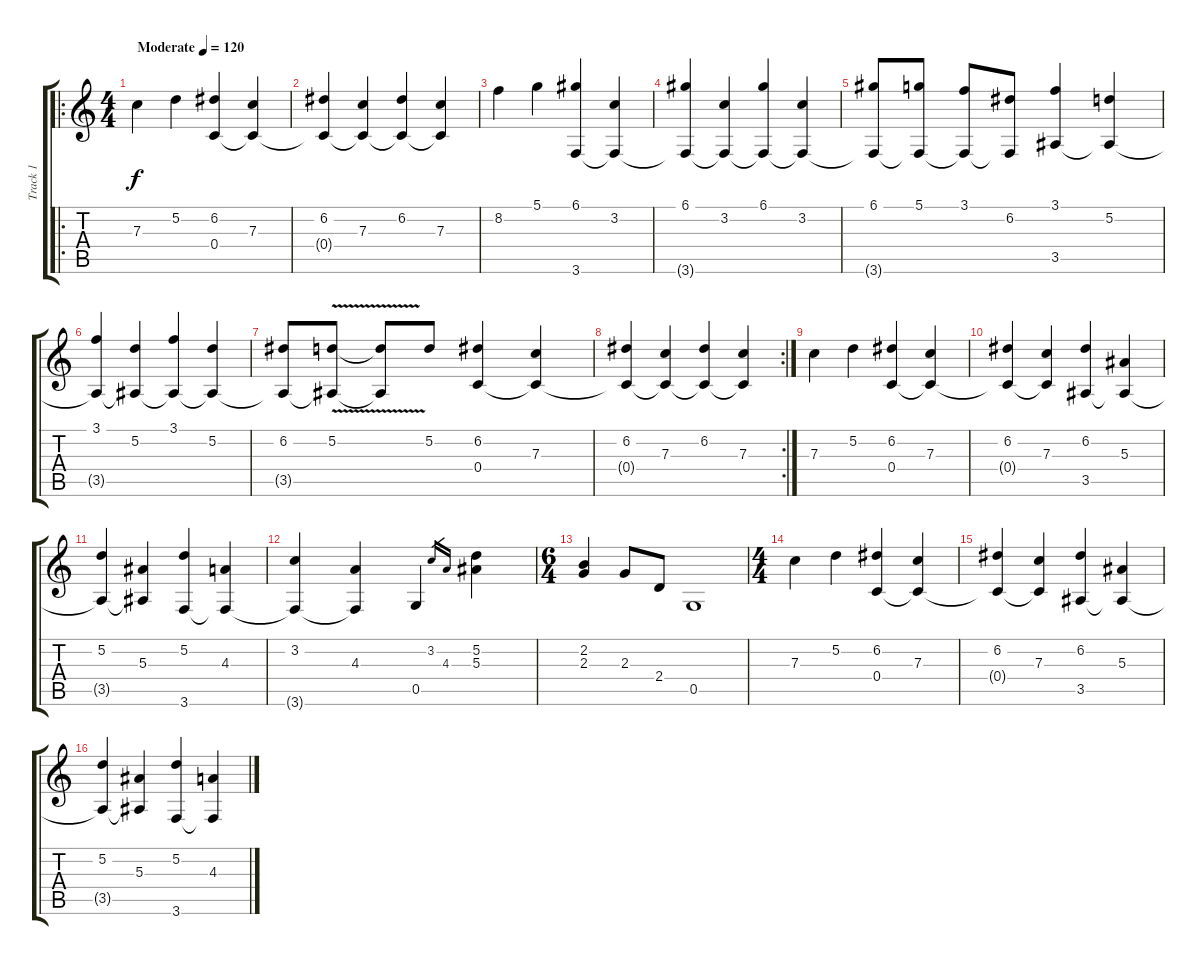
\track ("Track 1" "Track 1") {instrument acousticguitarnylon}
\staff {score tabs}
\tuning (D4 A3 F3 C3 G2 D2) {hide}
\ro
\ts (4 4)
\tempo (120 "Moderate")
\clef g2
\ks c
7.3.4{dy f instrument acousticguitarnylon} 5.2.4 (6.2 0.4).4 (7.3 0.4{t}).4 |
(6.2 0.4{t}).4 (7.3 0.4{t}).4 (6.2 0.4{t}).4 (7.3 0.4{t}).4 |
8.2.4 5.1.4 (6.1 3.6).4 (3.2 3.6{t}).4 |
(6.1 3.6{t}).4 (3.2 3.6{t}).4 (6.1 3.6{t}).4 (3.2 3.6{t}).4 |
(6.1 3.6{t}).8 (5.1 3.6{t}).8 (3.1 3.6{t}).8 (6.2 3.6{t}).8 (3.1 3.5).4 (5.2 3.5{t}).4 |
(3.1 3.5{t}).4 (5.2 3.5{t}).4 (3.1 3.5{t}).4 (5.2 3.5{t}).4 |
(6.2 3.5{t}).8 (5.2{v} 3.5{t}).8 (5.2{t} 3.5{t}).8 5.2.8 (6.2 0.4).4 (7.3 0.4{t}).4 |
\rc 2
(6.2 0.4{t}).4 (7.3 0.4{t}).4 (6.2 0.4{t}).4 (7.3 0.4{t}).4 |
7.3.4 5.2.4 (6.2 0.4).4 (7.3 0.4{t}).4 |
(6.2 0.4{t}).4 (7.3 0.4{t}).4 (6.2 3.5).4 (5.3 3.5{t}).4 |
(5.2 3.5{t}).4 (5.3 3.5{t}).4 (5.2 3.6).4 (4.3 3.6{t}).4 |
(3.2 3.6{t}).4 (4.3 3.6{t}).4 0.5.4 3.2.16{gr} 4.3.16{gr} (5.2 5.3).4 |
\ts (6 4)
(2.2 2.3).4 2.3.8 2.4.8 0.5.1 |
\ts (4 4)
7.3.4 5.2.4 (6.2 0.4).4 (7.3 0.4{t}).4 |
(6.2 0.4{t}).4 (7.3 0.4{t}).4 (6.2 3.5).4 (5.3 3.5{t}).4 |
(5.2 3.5{t}).4 (5.3 3.5{t}).4 (5.2 3.6).4 (4.3 3.6{t}).4
